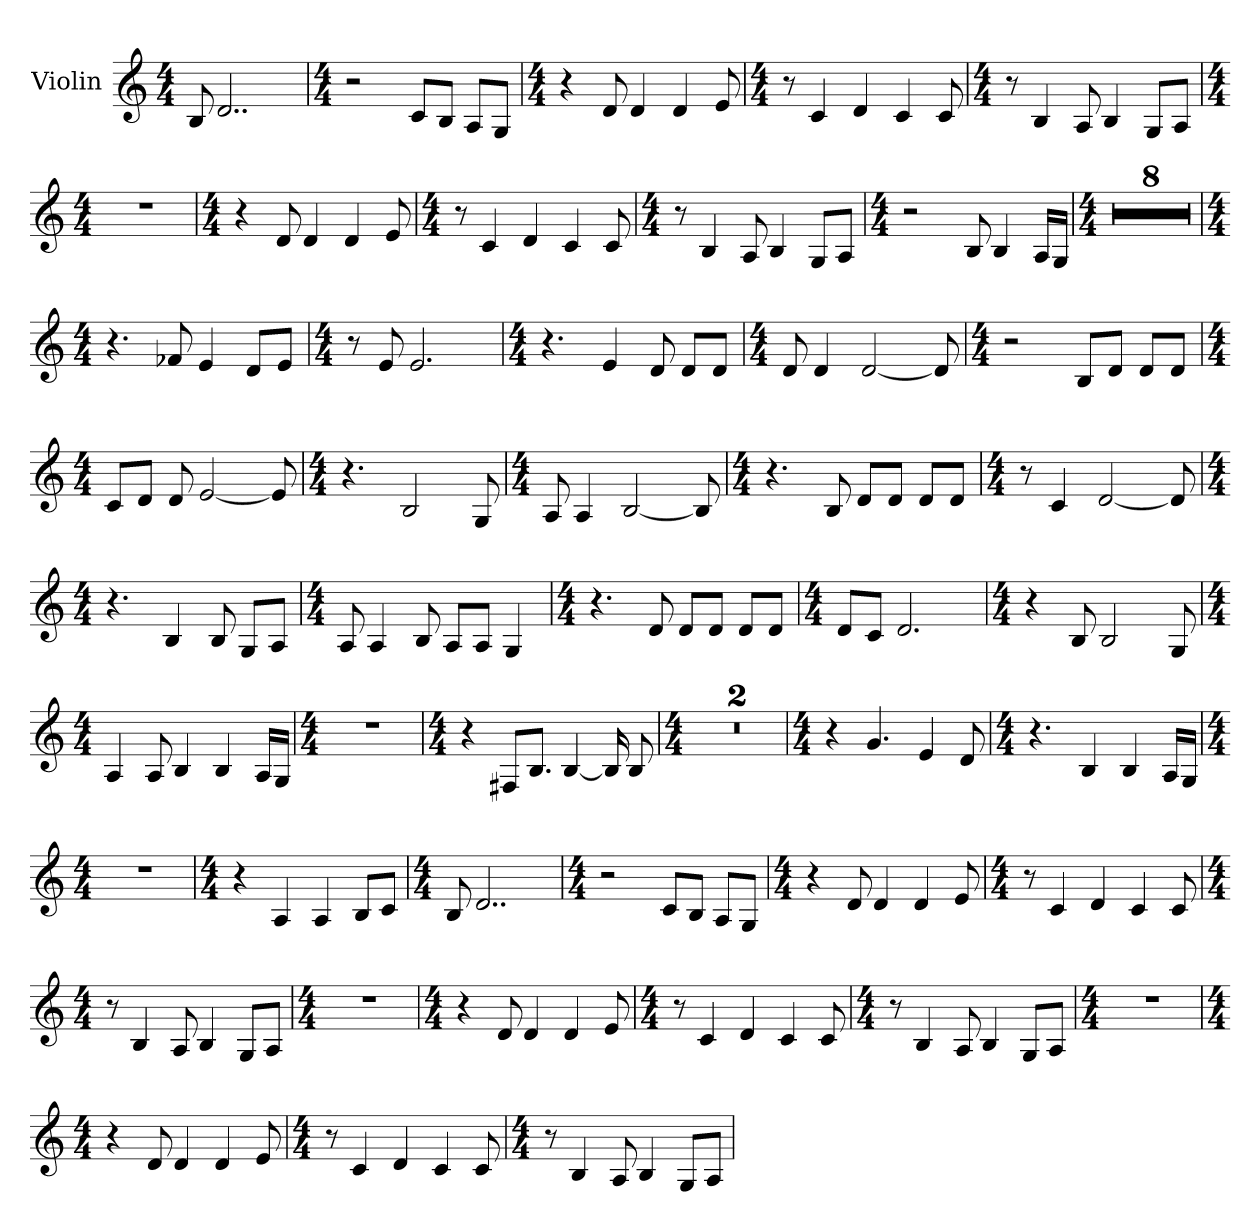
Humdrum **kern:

**kern
*part1
*staff1
*I"Violin
*I'Vln
*M4/4
=
8B
2..d
=
*M4/4
2r
8cL
8BJ
8AL
8GJ
=
*M4/4
4r
8d
4d
4d
8e
=
*M4/4
8r
4c
4d
4c
8c
=
*M4/4
8r
4B
8A
4B
8GL
8AJ
=
*M4/4
1r
=
*M4/4
4r
8d
4d
4d
8e
=
*M4/4
8r
4c
4d
4c
8c
=
*M4/4
8r
4B
8A
4B
8GL
8AJ
=
*M4/4
2r
8B
4B
16ALL
16GJJ
=
*M4/4
1r
=
*M4/4
1r
=
*M4/4
1r
=
*M4/4
1r
=
*M4/4
1r
=
*M4/4
1r
=
*M4/4
1r
=
*M4/4
1r
=
*M4/4
4.r
8f-X
4e
8dL
8eJ
=
*M4/4
8r
8e
2.e
=
*M4/4
4.r
4e
8d
8dL
8dJ
=
*M4/4
8d
4d
[2d
8d]
=
*M4/4
2r
8BL
8dJ
8dL
8dJ
=
*M4/4
8cL
8dJ
8d
[2e
8e]
=
*M4/4
4.r
2B
8G
=
*M4/4
8A
4A
[2B
8B]
=
*M4/4
4.r
8B
8dL
8dJ
8dL
8dJ
=
*M4/4
8r
4c
[2d
8d]
=
*M4/4
4.r
4B
8B
8GL
8AJ
=
*M4/4
8A
4A
8B
8AL
8AJ
4G
=
*M4/4
4.r
8d
8dL
8dJ
8dL
8dJ
=
*M4/4
8dL
8cJ
2.d
=
*M4/4
4r
8B
2B
8G
=
*M4/4
4A
8A
4B
4B
16ALL
16GJJ
=
*M4/4
1r
=
*M4/4
4r
8F#XL
8.BJ
[4B
16B]
8B
=
*M4/4
1r
=
*M4/4
1r
=
*M4/4
4r
4.g
4e
8d
=
*M4/4
4.r
4B
4B
16ALL
16GJJ
=
*M4/4
1r
=
*M4/4
4r
4A
4A
8BL
8cJ
=
*M4/4
8B
2..d
=
*M4/4
2r
8cL
8BJ
8AL
8GJ
=
*M4/4
4r
8d
4d
4d
8e
=
*M4/4
8r
4c
4d
4c
8c
=
*M4/4
8r
4B
8A
4B
8GL
8AJ
=
*M4/4
1r
=
*M4/4
4r
8d
4d
4d
8e
=
*M4/4
8r
4c
4d
4c
8c
=
*M4/4
8r
4B
8A
4B
8GL
8AJ
=
*M4/4
1r
=
*M4/4
4r
8d
4d
4d
8e
=
*M4/4
8r
4c
4d
4c
8c
=
*M4/4
8r
4B
8A
4B
8GL
8AJ
=
*-
